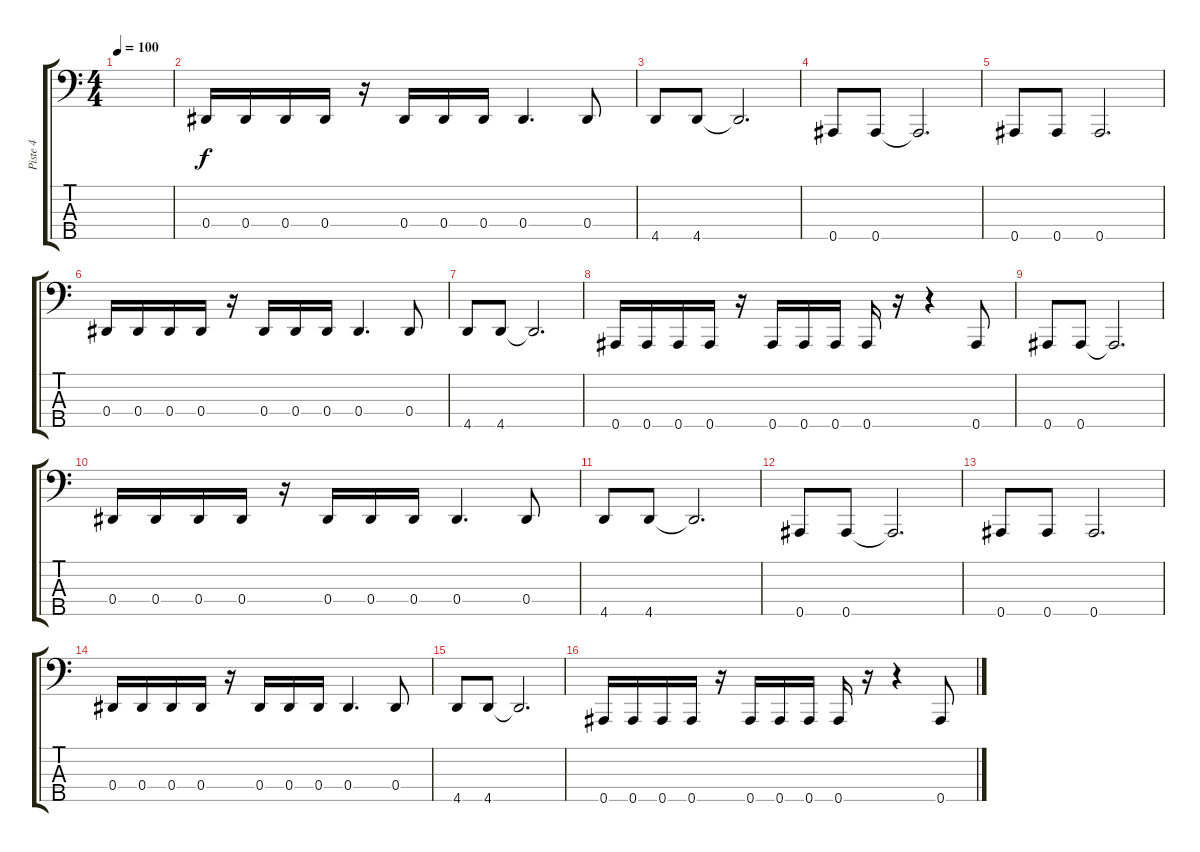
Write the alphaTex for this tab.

\track ("Piste 4" "Piste 4") {instrument electricbassfinger}
\staff {score tabs}
\tuning (Gb2 Db2 Ab1 Eb1 Bb0) {hide}
\ts (4 4)
\tempo 100
\clef f4
\ks c
|
0.4.16 0.4.16 0.4.16 0.4.16 r.16 0.4.16 0.4.16 0.4.16 0.4.4{d} 0.4.8 |
4.5.8 4.5.8 4.5{t}.2{d} |
0.5.8 0.5.8 0.5{t}.2{d} |
0.5.8 0.5.8 0.5.2{d} |
0.4.16 0.4.16 0.4.16 0.4.16 r.16 0.4.16 0.4.16 0.4.16 0.4.4{d} 0.4.8 |
4.5.8 4.5.8 4.5{t}.2{d} |
0.5.16 0.5.16 0.5.16 0.5.16 r.16 0.5.16 0.5.16 0.5.16 0.5.16 r.16 r.4 0.5.8 |
0.5.8 0.5.8 0.5{t}.2{d} |
0.4.16 0.4.16 0.4.16 0.4.16 r.16 0.4.16 0.4.16 0.4.16 0.4.4{d} 0.4.8 |
4.5.8 4.5.8 4.5{t}.2{d} |
0.5.8 0.5.8 0.5{t}.2{d} |
0.5.8 0.5.8 0.5.2{d} |
0.4.16 0.4.16 0.4.16 0.4.16 r.16 0.4.16 0.4.16 0.4.16 0.4.4{d} 0.4.8 |
4.5.8 4.5.8 4.5{t}.2{d} |
0.5.16 0.5.16 0.5.16 0.5.16 r.16 0.5.16 0.5.16 0.5.16 0.5.16 r.16 r.4 0.5.8
